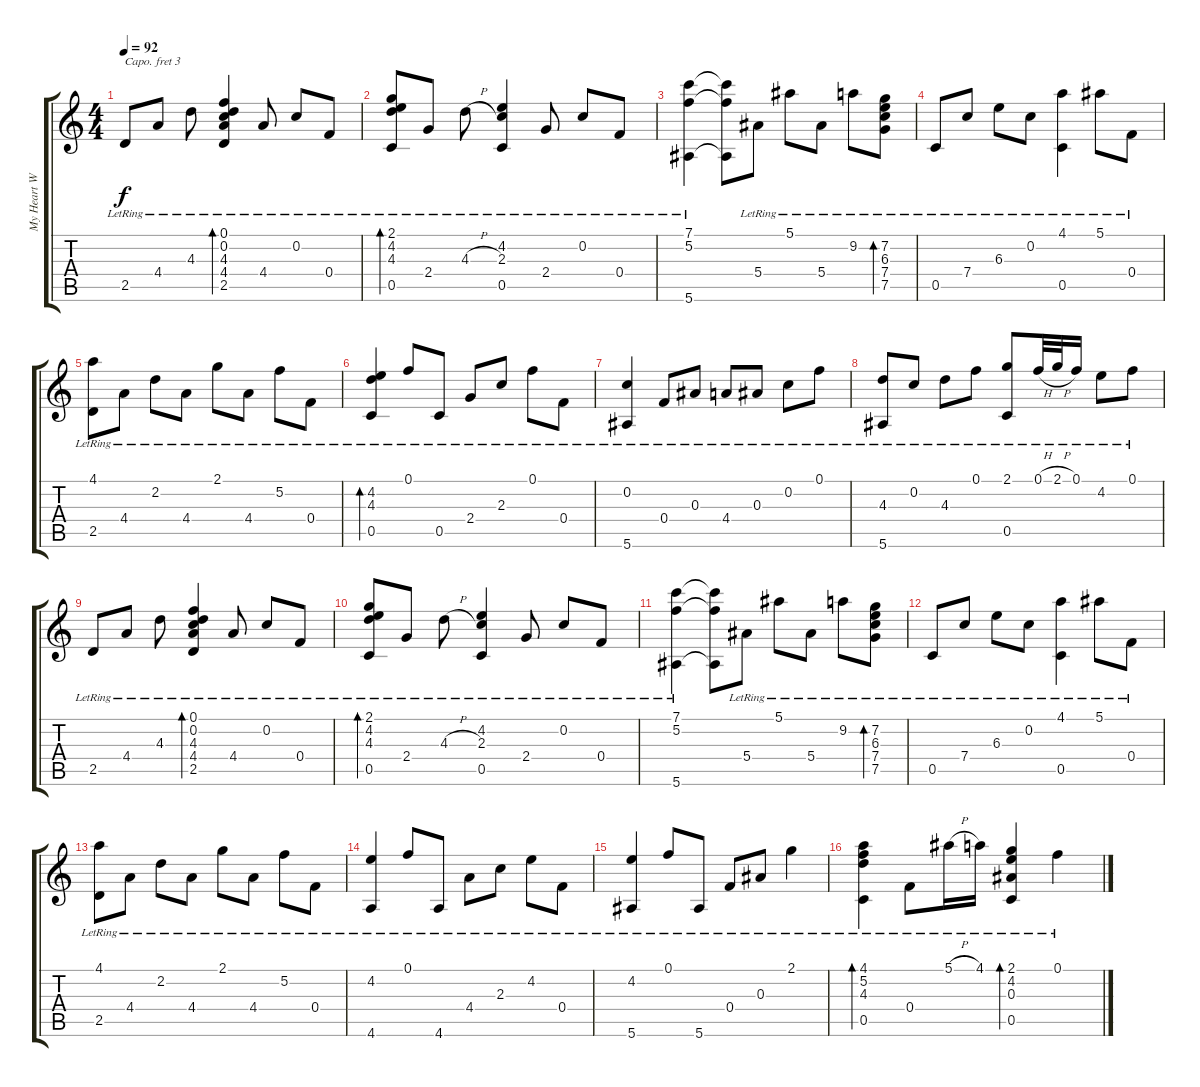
\track ("My Heart Will Go On" "My Heart W") {instrument acousticguitarsteel}
\staff {score tabs}
\capo 3
\tuning (D4 A3 G3 D3 A2 D2) {hide}
\ts (4 4)
\tempo 92
\clef g2
\ks c
2.5{lr}.8{dy f} 4.4{lr}.8 4.3{lr}.8 (0.1{lr} 0.2{lr} 4.3{lr} 4.4{lr} 2.5{lr}).4{bd 240} 4.4{lr}.8 0.2{lr}.8 0.4{lr}.8 |
(2.1{lr} 4.2{lr} 4.3{lr} 0.5{lr}).8{bd 240} 2.4{lr}.8 4.3{h lr}.8 (4.2{lr} 2.3{lr} 0.5{lr}).4 2.4{lr}.8 0.2{lr}.8 0.4{lr}.8 |
(7.1{lr} 5.2{lr} 5.6{lr}).4 (7.1{t} 5.2{t} 5.6{t}).8 5.4{lr}.8 5.1{lr}.8 5.4{lr}.8 9.2{lr}.8 (7.2{lr} 6.3{lr} 7.4{lr} 7.5{lr}).8{bd 240} |
0.5{lr}.8 7.4{lr}.8 6.3{lr}.8 0.2{lr}.8 (4.1{lr} 0.5{lr}).4 5.1{lr}.8 0.4{lr}.8 |
(4.1{lr} 2.5{lr}).8 4.4{lr}.8 2.2{lr}.8 4.4{lr}.8 2.1{lr}.8 4.4{lr}.8 5.2{lr}.8 0.4{lr}.8 |
(4.2{lr} 4.3{lr} 0.5{lr}).4{bd 240} 0.1{lr}.8 0.5{lr}.8 2.4{lr}.8 2.3{lr}.8 0.1{lr}.8 0.4{lr}.8 |
(0.2{lr} 5.6{lr}).4 0.4{lr}.8 0.3{lr}.8 4.4{lr}.8 0.3{lr}.8 0.2{lr}.8 0.1{lr}.8 |
(4.3{lr} 5.6{lr}).8 0.2{lr}.8 4.3{lr}.8 0.1{lr}.8 (2.1{lr} 0.5{lr}).8 0.1{h lr}.32 2.1{h lr}.32 0.1{lr}.16 4.2{lr}.8 0.1{lr}.8 |
2.5{lr}.8 4.4{lr}.8 4.3{lr}.8 (0.1{lr} 0.2{lr} 4.3{lr} 4.4{lr} 2.5{lr}).4{bd 240} 4.4{lr}.8 0.2{lr}.8 0.4{lr}.8 |
(2.1{lr} 4.2{lr} 4.3{lr} 0.5{lr}).8{bd 240} 2.4{lr}.8 4.3{h lr}.8 (4.2{lr} 2.3{lr} 0.5{lr}).4 2.4{lr}.8 0.2{lr}.8 0.4{lr}.8 |
(7.1{lr} 5.2{lr} 5.6{lr}).4 (7.1{t} 5.2{t} 5.6{t}).8 5.4{lr}.8 5.1{lr}.8 5.4{lr}.8 9.2{lr}.8 (7.2{lr} 6.3{lr} 7.4{lr} 7.5{lr}).8{bd 240} |
0.5{lr}.8 7.4{lr}.8 6.3{lr}.8 0.2{lr}.8 (4.1{lr} 0.5{lr}).4 5.1{lr}.8 0.4{lr}.8 |
(4.1{lr} 2.5{lr}).8 4.4{lr}.8 2.2{lr}.8 4.4{lr}.8 2.1{lr}.8 4.4{lr}.8 5.2{lr}.8 0.4{lr}.8 |
(4.2{lr} 4.6{lr}).4 0.1{lr}.8 4.6{lr}.8 4.4{lr}.8 2.3{lr}.8 4.2{lr}.8 0.4{lr}.8 |
(4.2{lr} 5.6{lr}).4 0.1{lr}.8 5.6{lr}.8 0.4{lr}.8 0.3{lr}.8 2.1{lr}.4 |
(4.1{lr} 5.2{lr} 4.3{lr} 0.5{lr}).4{bd 480} 0.4{lr}.8 5.1{h lr}.16 4.1{lr}.16 (2.1{lr} 4.2{lr} 0.3{lr} 0.5{lr}).4{bd 480} 0.1{lr}.4
